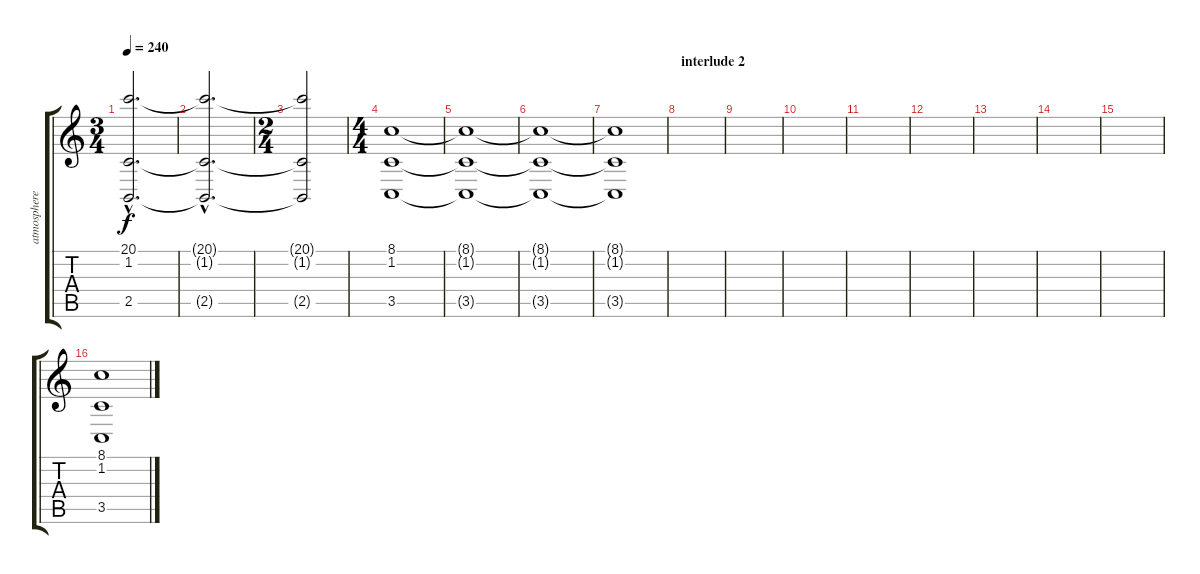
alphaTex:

\track ("atmosphere(alex stariopoli)" "atmosphere") {instrument stringensemble2}
\staff {score tabs}
\tuning (E4 B3 G3 D3 A2 E2) {hide}
\ts (3 4)
\tempo 240
\clef g2
\ks c
(20.1{hac t} 1.2{hac t} 2.5{hac t}).2{d dy f} |
(20.1{hac t} 1.2{hac t} 2.5{hac t}).2{d} |
\ts (2 4)
(20.1{t} 1.2{t} 2.5{t}).2 |
\ts (4 4)
(8.1 1.2 3.5).1 |
(8.1{t} 1.2{t} 3.5{t}).1 |
(8.1{t} 1.2{t} 3.5{t}).1 |
(8.1{t} 1.2{t} 3.5{t}).1 |
\section ("" "interlude 2")
|
|
|
|
|
|
|
|
(8.1 1.2 3.5).1
